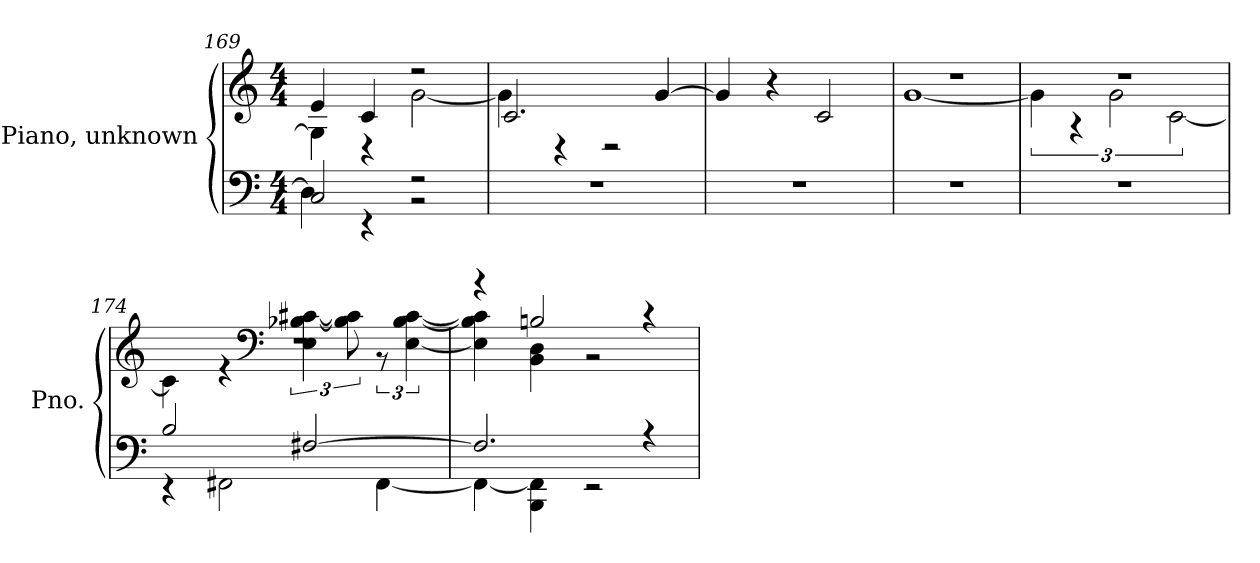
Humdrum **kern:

**kern	**kern
*part1	*part1
*staff2	*staff1
*I"Piano, unknown	*
*I'Pno.	*
*clefF4	*clefG2
*k[]	*k[]
*M4/4	*M4/4
=169	=169
*^	*^
2C/	4D\]	4e/	4G\]
.	4r	4c/	4r
2r	2r	2r	[2g\
*v	*v	*	*
=170	=170	=170
1r	2.c/	4g\]
.	.	4r
.	.	2r
.	[4g/	.
*	*v	*v
=171	=171
1r	4g/]
.	4r
.	2c/
=172	=172
*	*^
1r	1r	[1g
=173	=173	=173
1r	1r	6g\]
.	.	6r
.	.	3g\
.	.	[3c\
!!LO:PB:g=z	!!
=174	=174	=174
*^	*	*
2B/	4r	1r	4c\]
.	2FF#X\	.	4r
*	*	*clefF4	*
[2F#X/	.	.	6E\ [6B-X\ [6c#X\
.	.	.	12B-\] 12c#\]
.	[4FF#\	.	12r
.	.	.	[6E\ [6B-\ [6c#\
=175	=175	=175	=175
2.F#/]	4FF#\_	4r	4E\] 4B-\] 4c#\]
.	4BBB\ 4FF#\]	2Bn/	4BB\ 4D\
.	2r	.	2r
4r	.	4r	.
*v	*v	*	*
*	*v	*v
=	=
*-	*-
